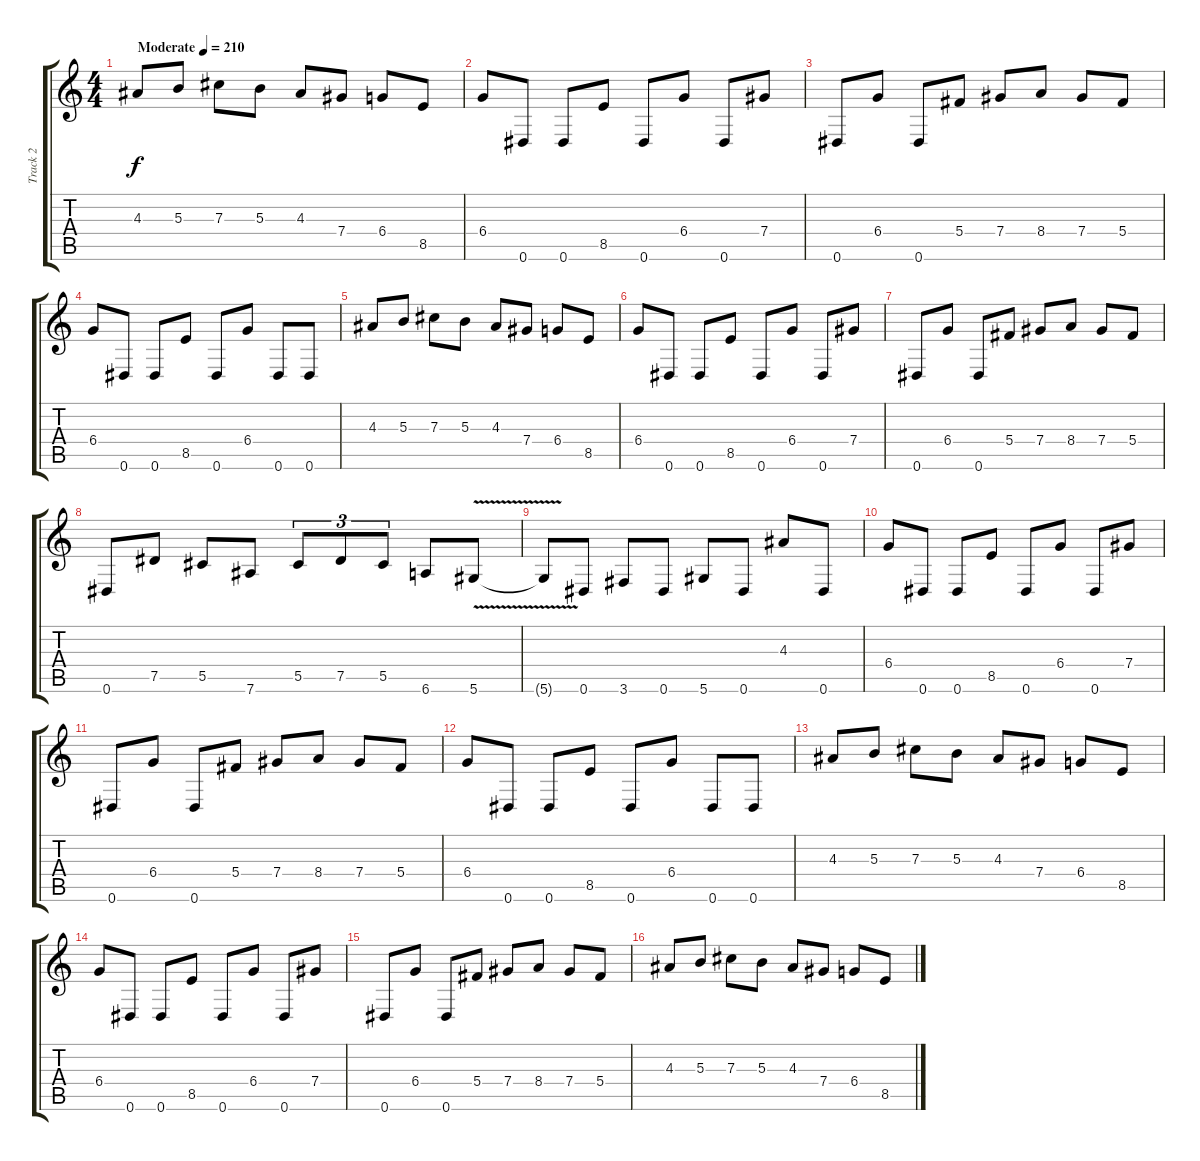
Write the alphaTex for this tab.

\track ("Track 2" "Track 2") {instrument distortionguitar}
\staff {score tabs}
\tuning (Eb4 Bb3 Gb3 Db3 Ab2 Eb2) {hide}
\ts (4 4)
\tempo (210 "Moderate")
\clef g2
\ks c
4.3.8{dy f instrument distortionguitar} 5.3.8 7.3.8 5.3.8 4.3.8 7.4.8 6.4.8 8.5.8 |
6.4.8 0.6.8 0.6.8 8.5.8 0.6.8 6.4.8 0.6.8 7.4.8 |
0.6.8 6.4.8 0.6.8 5.4.8 7.4.8 8.4.8 7.4.8 5.4.8 |
6.4.8 0.6.8 0.6.8 8.5.8 0.6.8 6.4.8 0.6.8 0.6.8 |
4.3.8 5.3.8 7.3.8 5.3.8 4.3.8 7.4.8 6.4.8 8.5.8 |
6.4.8 0.6.8 0.6.8 8.5.8 0.6.8 6.4.8 0.6.8 7.4.8 |
0.6.8 6.4.8 0.6.8 5.4.8 7.4.8 8.4.8 7.4.8 5.4.8 |
0.6.8 7.5.8 5.5.8 7.6.8 5.5.8{tu (3 2)} 7.5.8{tu (3 2)} 5.5.8{tu (3 2)} 6.6.8 5.6{v}.8 |
5.6{v t}.8 0.6.8 3.6.8 0.6.8 5.6.8 0.6.8 4.3.8 0.6.8 |
6.4.8 0.6.8 0.6.8 8.5.8 0.6.8 6.4.8 0.6.8 7.4.8 |
0.6.8 6.4.8 0.6.8 5.4.8 7.4.8 8.4.8 7.4.8 5.4.8 |
6.4.8 0.6.8 0.6.8 8.5.8 0.6.8 6.4.8 0.6.8 0.6.8 |
4.3.8 5.3.8 7.3.8 5.3.8 4.3.8 7.4.8 6.4.8 8.5.8 |
6.4.8 0.6.8 0.6.8 8.5.8 0.6.8 6.4.8 0.6.8 7.4.8 |
0.6.8 6.4.8 0.6.8 5.4.8 7.4.8 8.4.8 7.4.8 5.4.8 |
4.3.8 5.3.8 7.3.8 5.3.8 4.3.8 7.4.8 6.4.8 8.5.8
